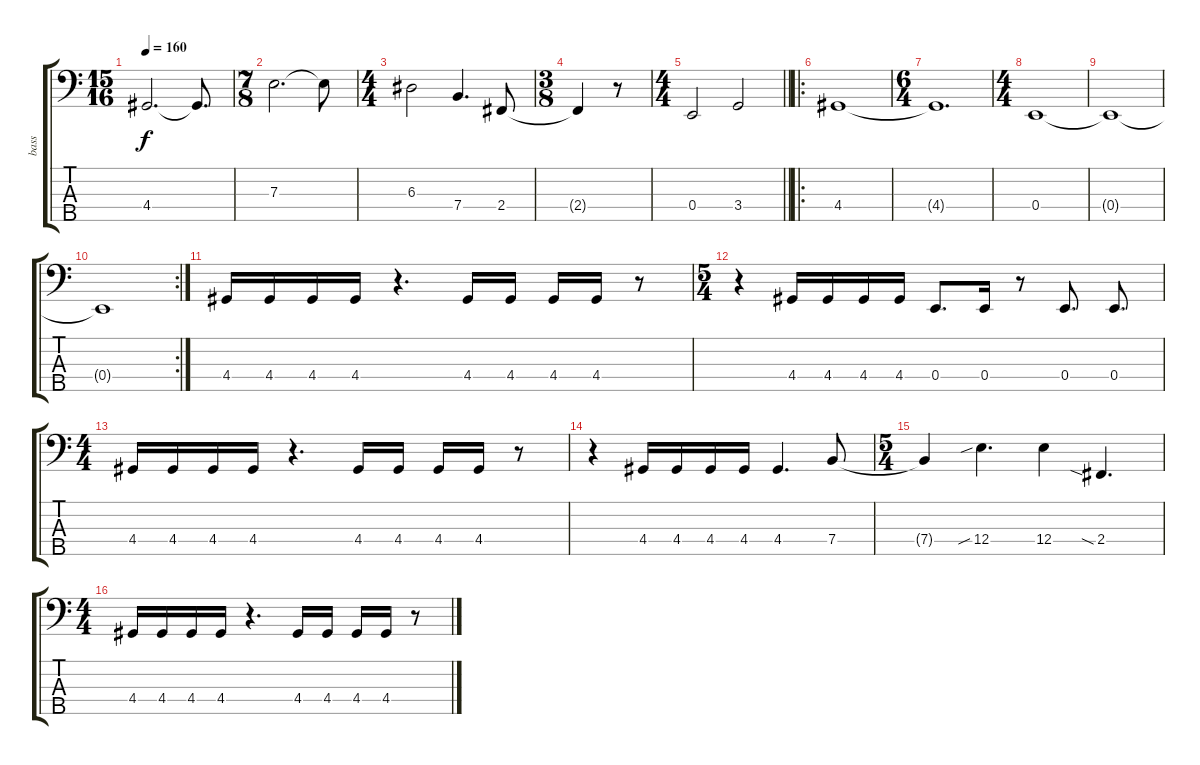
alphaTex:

\track ("bass" "bass") {instrument electricbassfinger}
\staff {score tabs}
\tuning (G2 D2 A1 E1 B0) {hide}
\ts (15 16)
\tempo 160
\clef f4
\ks c
4.4.2{d dy f} 4.4{t}.8{d} |
\ts (7 8)
7.3.2{d} 7.3{t}.8 |
\ts (4 4)
6.3.2 7.4.4{d} 2.4.8 |
\ts (3 8)
2.4{t}.4 r.8 |
\ts (4 4)
\barLineRight lightlight
0.4.2 3.4.2 |
\ro
4.4.1 |
\ts (6 4)
4.4{t}.1{d} |
\ts (4 4)
0.4.1 |
0.4{t}.1 |
\rc 2
0.4{t}.1 |
4.4.16 4.4.16 4.4.16 4.4.16 r.4{d} 4.4.16 4.4.16 4.4.16 4.4.16 r.8 |
\ts (5 4)
r.4 4.4.16 4.4.16 4.4.16 4.4.16 0.4.8{d} 0.4.16 r.8 0.4.8{d} 0.4.8{d} |
\ts (4 4)
4.4.16 4.4.16 4.4.16 4.4.16 r.4{d} 4.4.16 4.4.16 4.4.16 4.4.16 r.8 |
r.4 4.4.16 4.4.16 4.4.16 4.4.16 4.4.4{d} 7.4.8 |
\ts (5 4)
7.4{t}.4 12.4{sib}.4{d} 12.4.4 2.4{sia}.4{d} |
\ts (4 4)
4.4.16 4.4.16 4.4.16 4.4.16 r.4{d} 4.4.16 4.4.16 4.4.16 4.4.16 r.8
